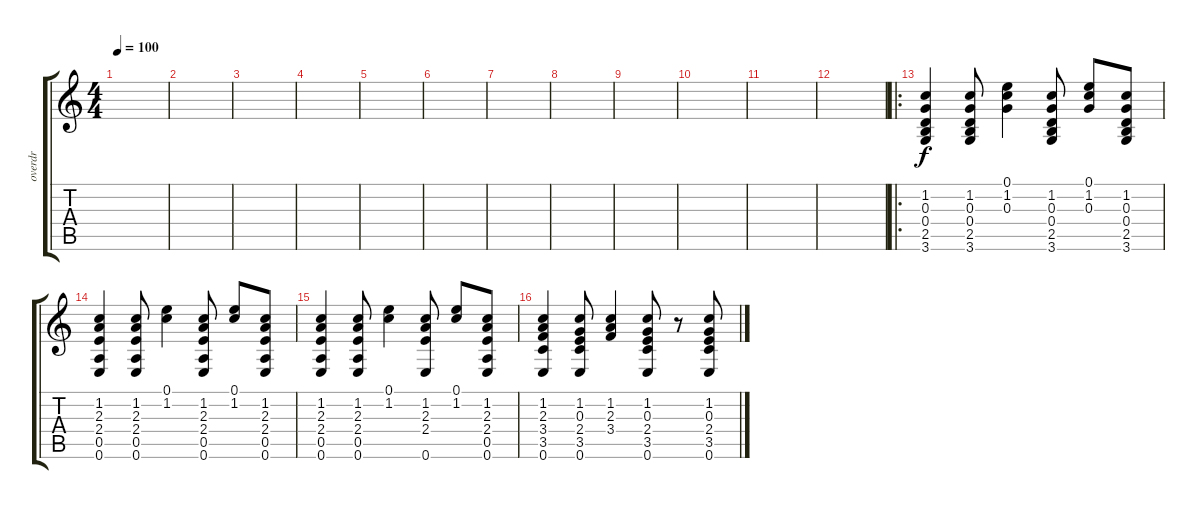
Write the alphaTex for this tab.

\track ("overdr" "overdr") {instrument overdrivenguitar}
\staff {score tabs}
\tuning (E4 B3 G3 D3 A2 E2) {hide}
\ts (4 4)
\tempo 100
\clef g2
\ks c
|
|
|
|
|
|
|
|
|
|
|
|
\ro
(1.2 0.3 0.4 2.5 3.6).4 (1.2 0.3 0.4 2.5 3.6).8 (0.1 1.2 0.3).4 (1.2 0.3 0.4 2.5 3.6).8 (0.1 1.2 0.3).8 (1.2 0.3 0.4 2.5 3.6).8 |
(1.2 2.3 2.4 0.5 0.6).4 (1.2 2.3 2.4 0.5 0.6).8 (0.1 1.2).4 (1.2 2.3 2.4 0.5 0.6).8 (0.1 1.2).8 (1.2 2.3 2.4 0.5 0.6).8 |
(1.2 2.3 2.4 0.5 0.6).4 (1.2 2.3 2.4 0.5 0.6).8 (0.1 1.2).4 (1.2 2.3 2.4 0.6).8 (0.1 1.2).8 (1.2 2.3 2.4 0.5 0.6).8 |
(1.2 2.3 3.4 3.5 0.6).4 (1.2 0.3 2.4 3.5 0.6).8 (1.2 2.3 3.4).4 (1.2 0.3 2.4 3.5 0.6).8 r.8 (1.2 0.3 2.4 3.5 0.6).8
